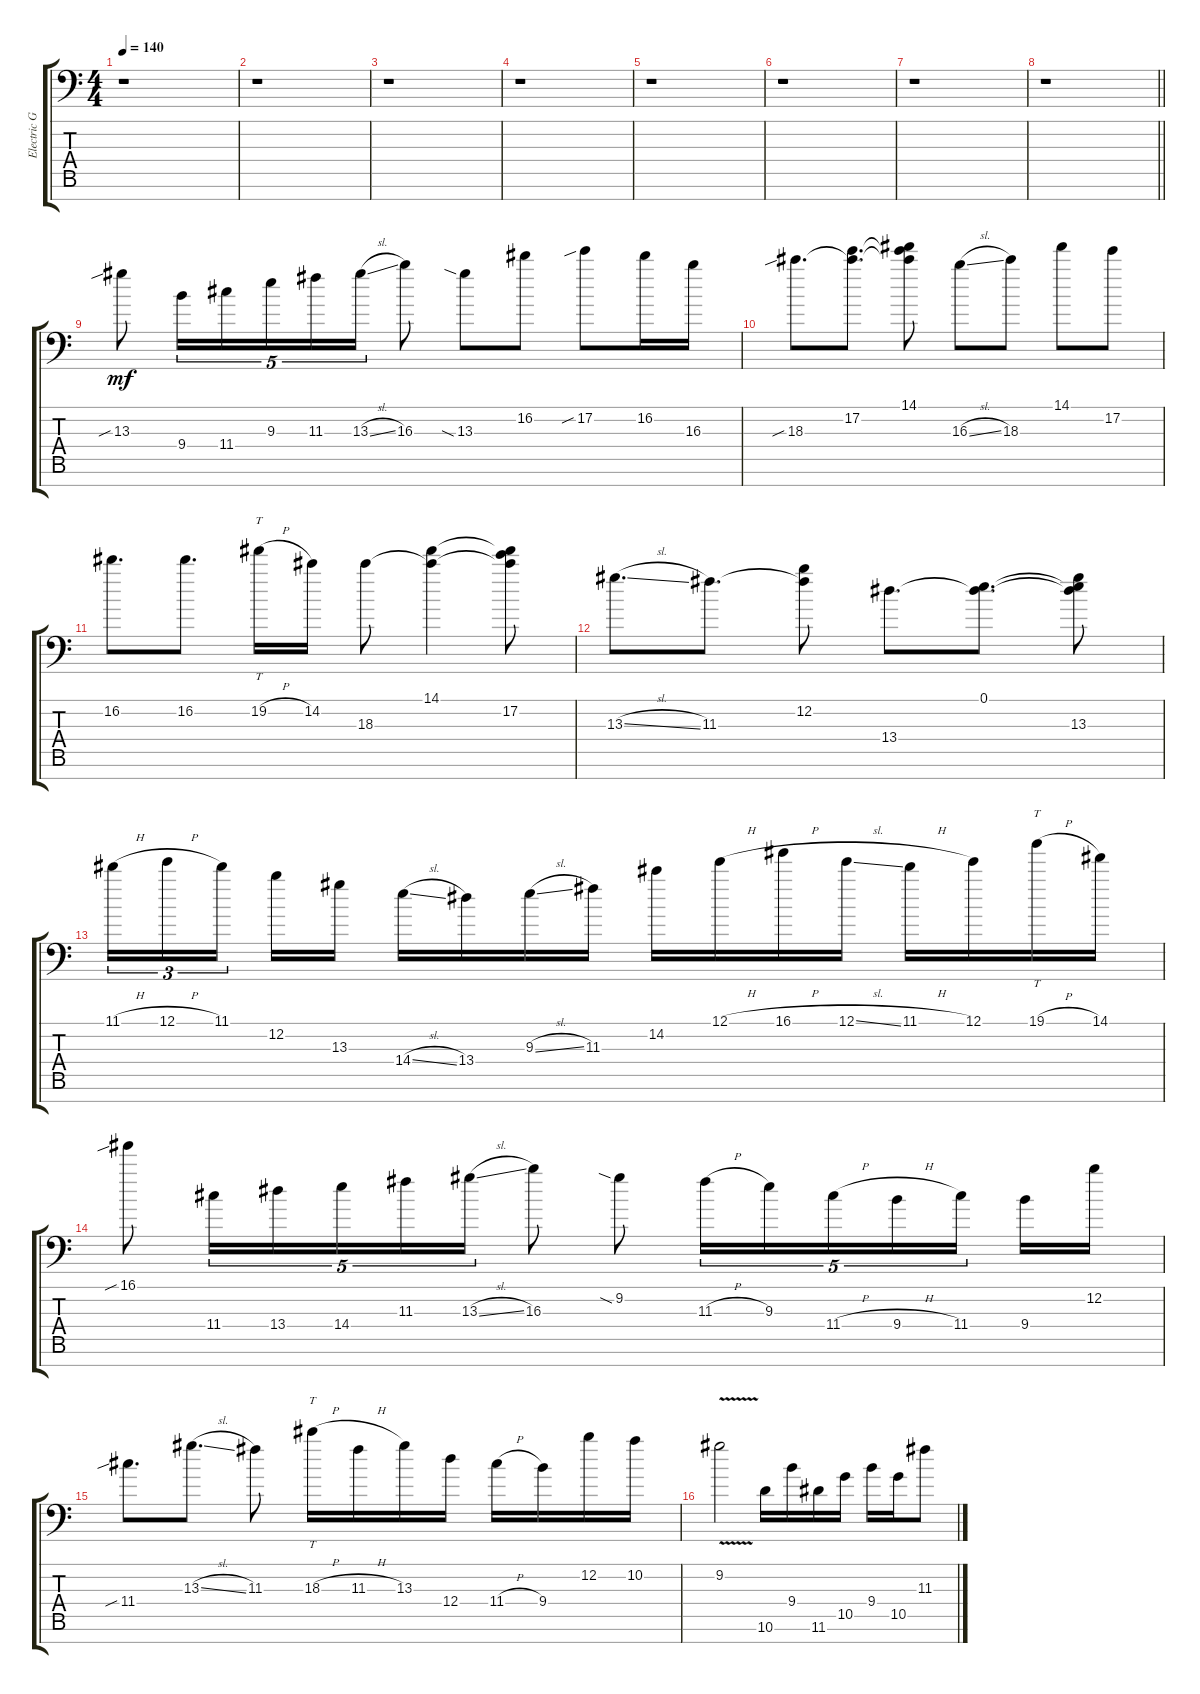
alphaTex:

\track ("Electric Guitar" "Electric G") {instrument distortionguitar}
\staff {score tabs}
\tuning (E4 B3 G3 D3 A2 E2 A1) {hide}
\ts (4 4)
\tempo 140
\clef f4
\ks c
r.1{dy mf instrument distortionguitar} |
r.1 |
r.1 |
r.1 |
r.1 |
r.1 |
r.1 |
\barLineRight lightlight
r.1 |
13.3{sib}.8 9.4.16{tu (5 4)} 11.4.16{tu (5 4)} 9.3.16{tu (5 4)} 11.3.16{tu (5 4)} 13.3{sl}.16{tu (5 4)} 16.3.8 13.3{sia}.8 16.2.8 17.2{sib}.8 16.2.16 16.3.16 |
18.3{sib}.8{d} (17.2 18.3{t}).8{d} (14.1 17.2{t} 18.3{t}).8 16.3{sl}.8 18.3.8 14.1.8 17.2.8 |
16.2.8{d} 16.2.8{d} 19.2{h}.16{tt} 14.2.16 18.3.8 (14.1 18.3{t}).4 (14.1{t} 17.2 18.3{t}).8 |
13.3{sl}.8{d} 11.3.8{d} (12.2 11.3{t}).8 13.4.8{d} (0.1 13.4{t}).8{d} (0.1{t} 13.3 13.4{t}).8 |
11.1{h}.16{tu (3 2)} 12.1{h}.16{tu (3 2)} 11.1.16{tu (3 2)} 12.2.16 13.3.16 14.4{sl}.16 13.4.16 9.3{sl}.16 11.3.16 14.2.16 12.1{h}.16 16.1{h}.16 12.1{sl}.16 11.1{h}.16 12.1.16 19.1{h}.16{tt} 14.1.16 |
16.1{sib}.8 11.4.16{tu (5 4)} 13.4.16{tu (5 4)} 14.4.16{tu (5 4)} 11.3.16{tu (5 4)} 13.3{sl}.16{tu (5 4)} 16.3.8 9.2{sia}.8 11.3{h}.16{tu (5 4)} 9.3.16{tu (5 4)} 11.4{h}.16{tu (5 4)} 9.4{h}.16{tu (5 4)} 11.4.16{tu (5 4)} 9.4.16 12.2.16 |
11.4{sib}.8{d} 13.3{sl}.8{d} 11.3.8 18.3{h}.16{tt} 11.3{h}.16 13.3.16 12.4.16 11.4{h}.16 9.4.16 12.2.16 10.2.16 |
9.2{v}.2 10.6.16 9.4.16 11.6.16 10.5.16 9.4.16 10.5.16 11.3.8
